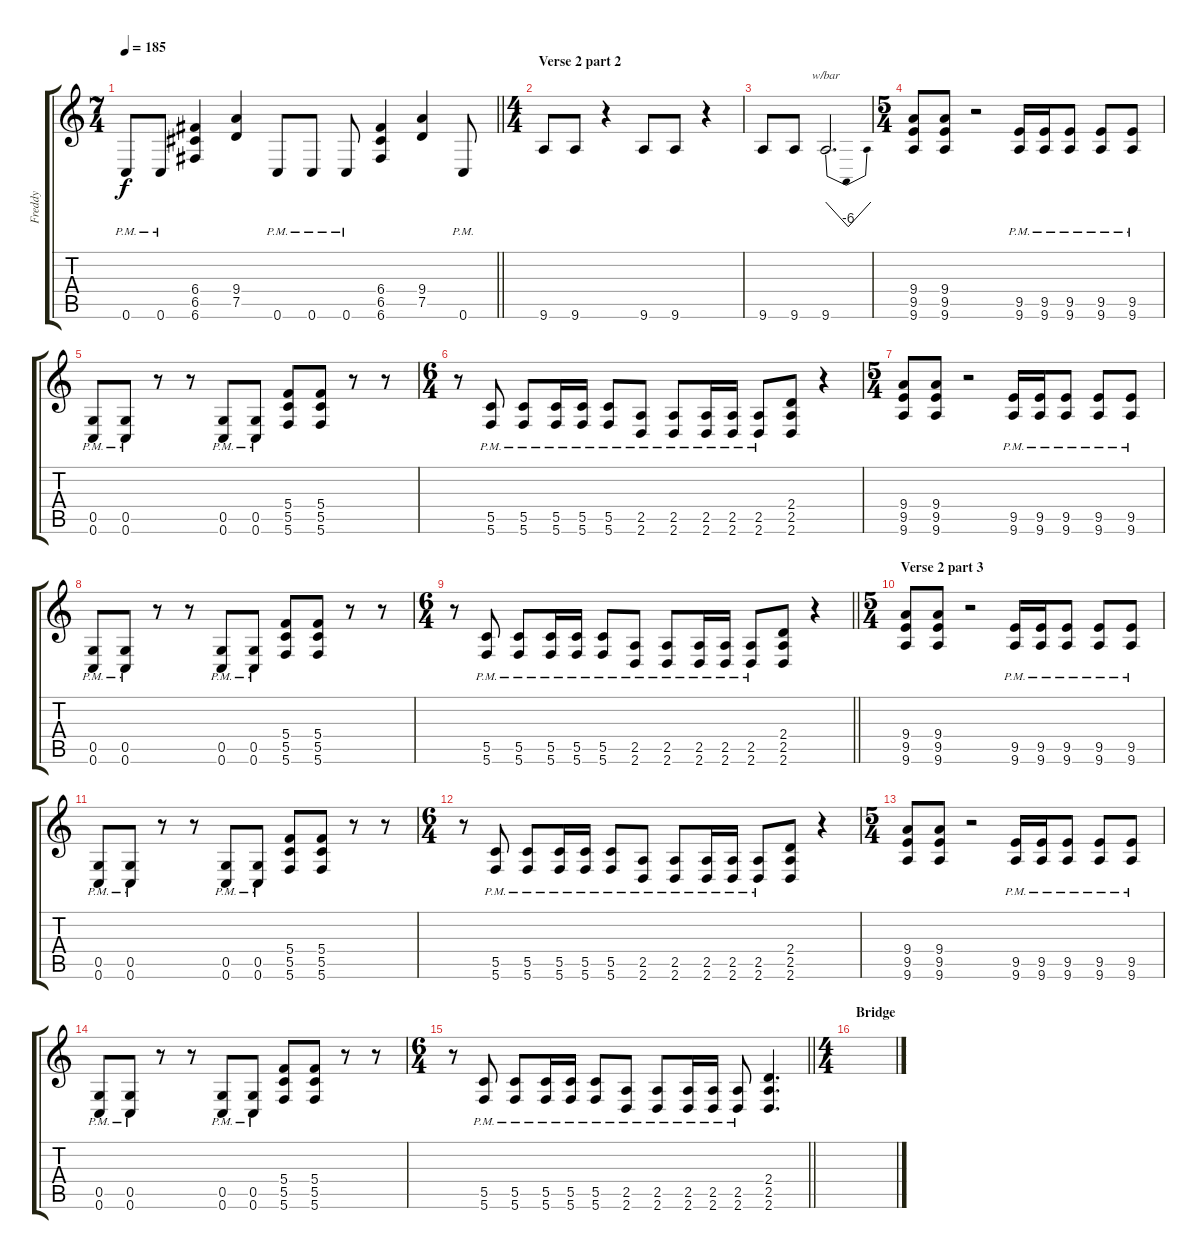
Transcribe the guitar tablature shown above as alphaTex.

\track ("Freddy" "Freddy") {instrument overdrivenguitar}
\staff {score tabs}
\tuning (D4 A3 F3 C3 G2 C2) {hide}
\ts (7 4)
\tempo 185
\clef g2
\barLineRight lightlight
\ks c
0.6{pm}.8{dy f} 0.6{pm}.8 (6.4 6.5 6.6).4 (9.4 7.5).4 0.6{pm}.8 0.6{pm}.8 0.6{pm}.8 (6.4 6.5 6.6).4 (9.4 7.5).4 0.6{pm}.8 |
\ts (4 4)
\section ("" "Verse 2 part 2")
9.6.8 9.6.8 r.4 9.6.8 9.6.8 r.4 |
9.6.8 9.6.8 9.6.2{d tbe (dip default 0 0 45 -24 60 0)} |
\ts (5 4)
(9.4 9.5 9.6).8 (9.4 9.5 9.6).8 r.2 (9.5{pm} 9.6{pm}).16 (9.5{pm} 9.6{pm}).16 (9.5{pm} 9.6{pm}).8 (9.5{pm} 9.6{pm}).8 (9.5{pm} 9.6{pm}).8 |
(0.5{pm} 0.6{pm}).8 (0.5{pm} 0.6{pm}).8 r.8 r.8 (0.5{pm} 0.6{pm}).8 (0.5{pm} 0.6{pm}).8 (5.4 5.5 5.6).8 (5.4 5.5 5.6).8 r.8 r.8 |
\ts (6 4)
r.8 (5.5{pm} 5.6{pm}).8 (5.5{pm} 5.6{pm}).8 (5.5{pm} 5.6{pm}).16 (5.5{pm} 5.6{pm}).16 (5.5{pm} 5.6{pm}).8 (2.5{pm} 2.6{pm}).8 (2.5{pm} 2.6{pm}).8 (2.5{pm} 2.6{pm}).16 (2.5{pm} 2.6{pm}).16 (2.5{pm} 2.6{pm}).8 (2.4 2.5 2.6).8 r.4 |
\ts (5 4)
(9.4 9.5 9.6).8 (9.4 9.5 9.6).8 r.2 (9.5{pm} 9.6{pm}).16 (9.5{pm} 9.6{pm}).16 (9.5{pm} 9.6{pm}).8 (9.5{pm} 9.6{pm}).8 (9.5{pm} 9.6{pm}).8 |
(0.5{pm} 0.6{pm}).8 (0.5{pm} 0.6{pm}).8 r.8 r.8 (0.5{pm} 0.6{pm}).8 (0.5{pm} 0.6{pm}).8 (5.4 5.5 5.6).8 (5.4 5.5 5.6).8 r.8 r.8 |
\ts (6 4)
\barLineRight lightlight
r.8 (5.5{pm} 5.6{pm}).8 (5.5{pm} 5.6{pm}).8 (5.5{pm} 5.6{pm}).16 (5.5{pm} 5.6{pm}).16 (5.5{pm} 5.6{pm}).8 (2.5{pm} 2.6{pm}).8 (2.5{pm} 2.6{pm}).8 (2.5{pm} 2.6{pm}).16 (2.5{pm} 2.6{pm}).16 (2.5{pm} 2.6{pm}).8 (2.4 2.5 2.6).8 r.4 |
\ts (5 4)
\section ("" "Verse 2 part 3")
(9.4 9.5 9.6).8 (9.4 9.5 9.6).8 r.2 (9.5{pm} 9.6{pm}).16 (9.5{pm} 9.6{pm}).16 (9.5{pm} 9.6{pm}).8 (9.5{pm} 9.6{pm}).8 (9.5{pm} 9.6{pm}).8 |
(0.5{pm} 0.6{pm}).8 (0.5{pm} 0.6{pm}).8 r.8 r.8 (0.5{pm} 0.6{pm}).8 (0.5{pm} 0.6{pm}).8 (5.4 5.5 5.6).8 (5.4 5.5 5.6).8 r.8 r.8 |
\ts (6 4)
r.8 (5.5{pm} 5.6{pm}).8 (5.5{pm} 5.6{pm}).8 (5.5{pm} 5.6{pm}).16 (5.5{pm} 5.6{pm}).16 (5.5{pm} 5.6{pm}).8 (2.5{pm} 2.6{pm}).8 (2.5{pm} 2.6{pm}).8 (2.5{pm} 2.6{pm}).16 (2.5{pm} 2.6{pm}).16 (2.5{pm} 2.6{pm}).8 (2.4 2.5 2.6).8 r.4 |
\ts (5 4)
(9.4 9.5 9.6).8 (9.4 9.5 9.6).8 r.2 (9.5{pm} 9.6{pm}).16 (9.5{pm} 9.6{pm}).16 (9.5{pm} 9.6{pm}).8 (9.5{pm} 9.6{pm}).8 (9.5{pm} 9.6{pm}).8 |
(0.5{pm} 0.6{pm}).8 (0.5{pm} 0.6{pm}).8 r.8 r.8 (0.5{pm} 0.6{pm}).8 (0.5{pm} 0.6{pm}).8 (5.4 5.5 5.6).8 (5.4 5.5 5.6).8 r.8 r.8 |
\ts (6 4)
\barLineRight lightlight
r.8 (5.5{pm} 5.6{pm}).8 (5.5{pm} 5.6{pm}).8 (5.5{pm} 5.6{pm}).16 (5.5{pm} 5.6{pm}).16 (5.5{pm} 5.6{pm}).8 (2.5{pm} 2.6{pm}).8 (2.5{pm} 2.6{pm}).8 (2.5{pm} 2.6{pm}).16 (2.5{pm} 2.6{pm}).16 (2.5{pm} 2.6{pm}).8 (2.4 2.5 2.6).4{d} |
\ts (4 4)
\section ("" "Bridge")
